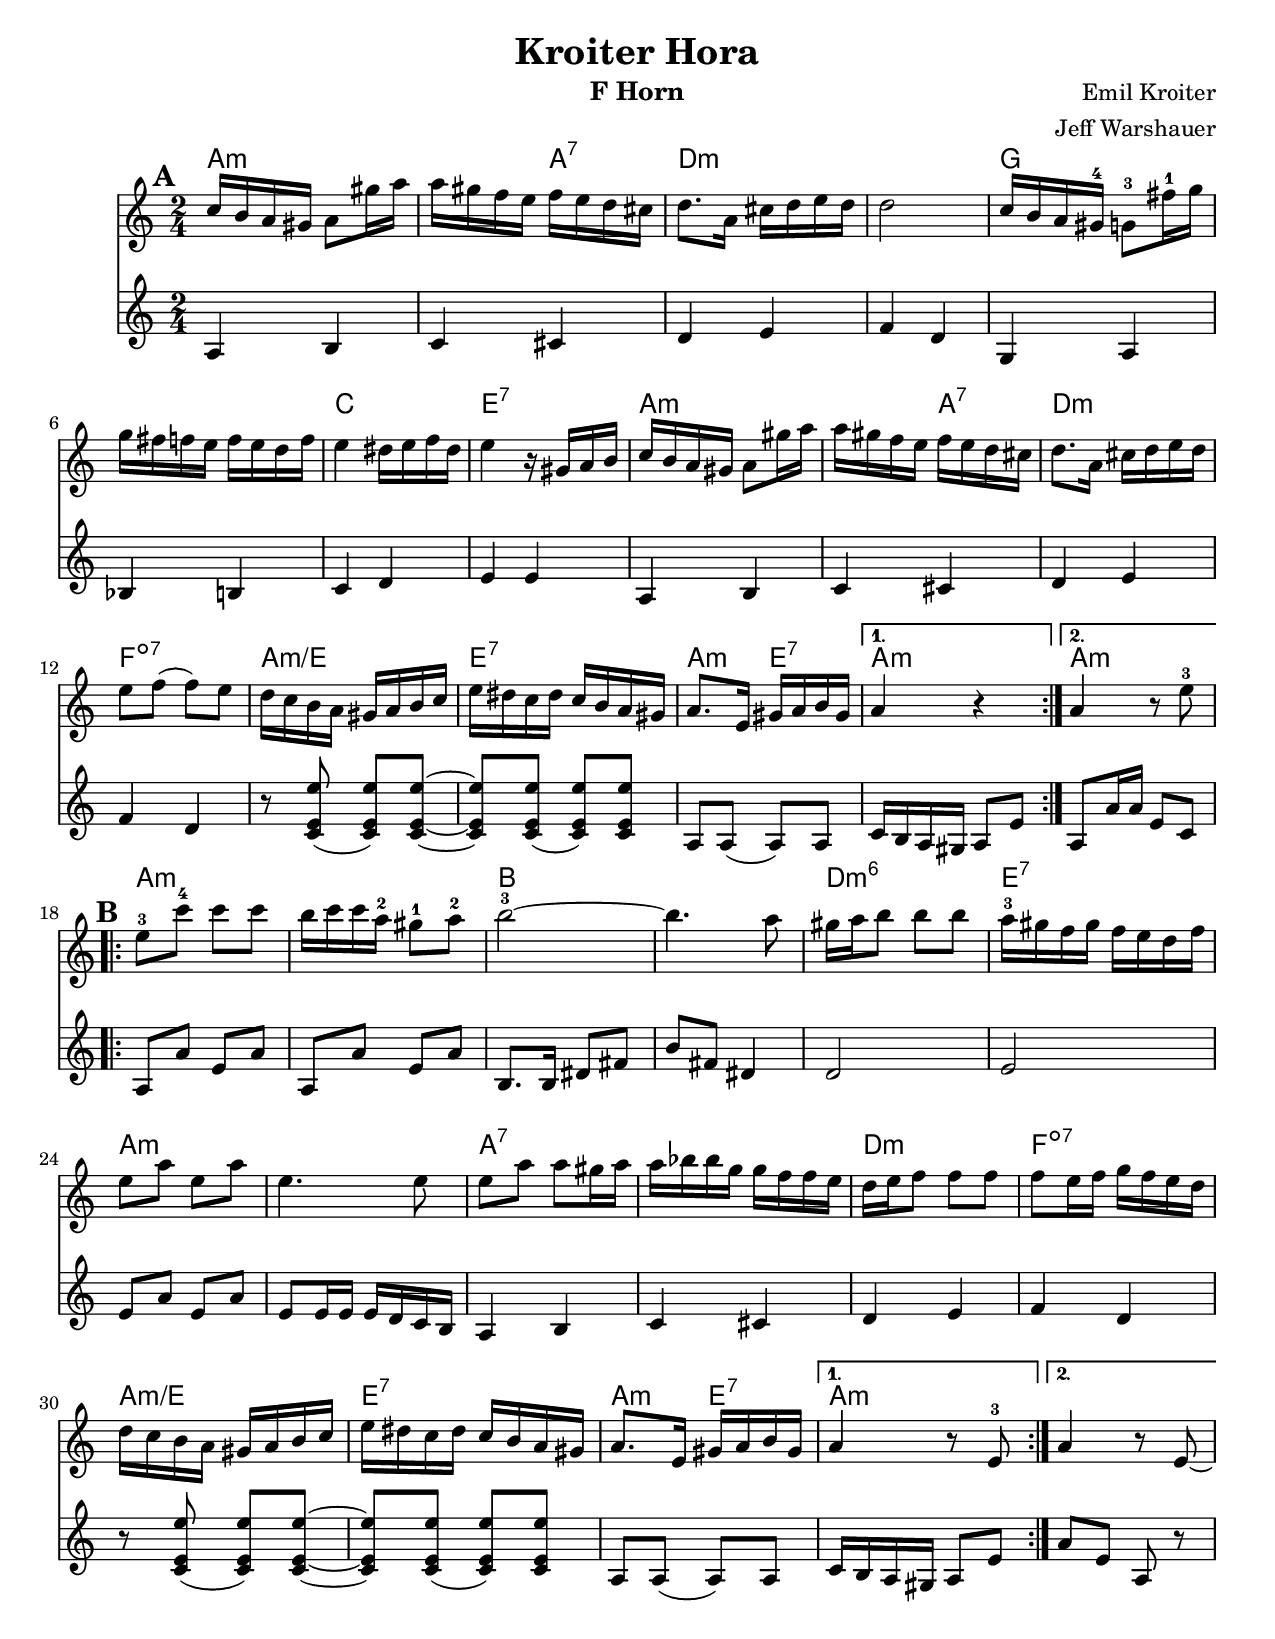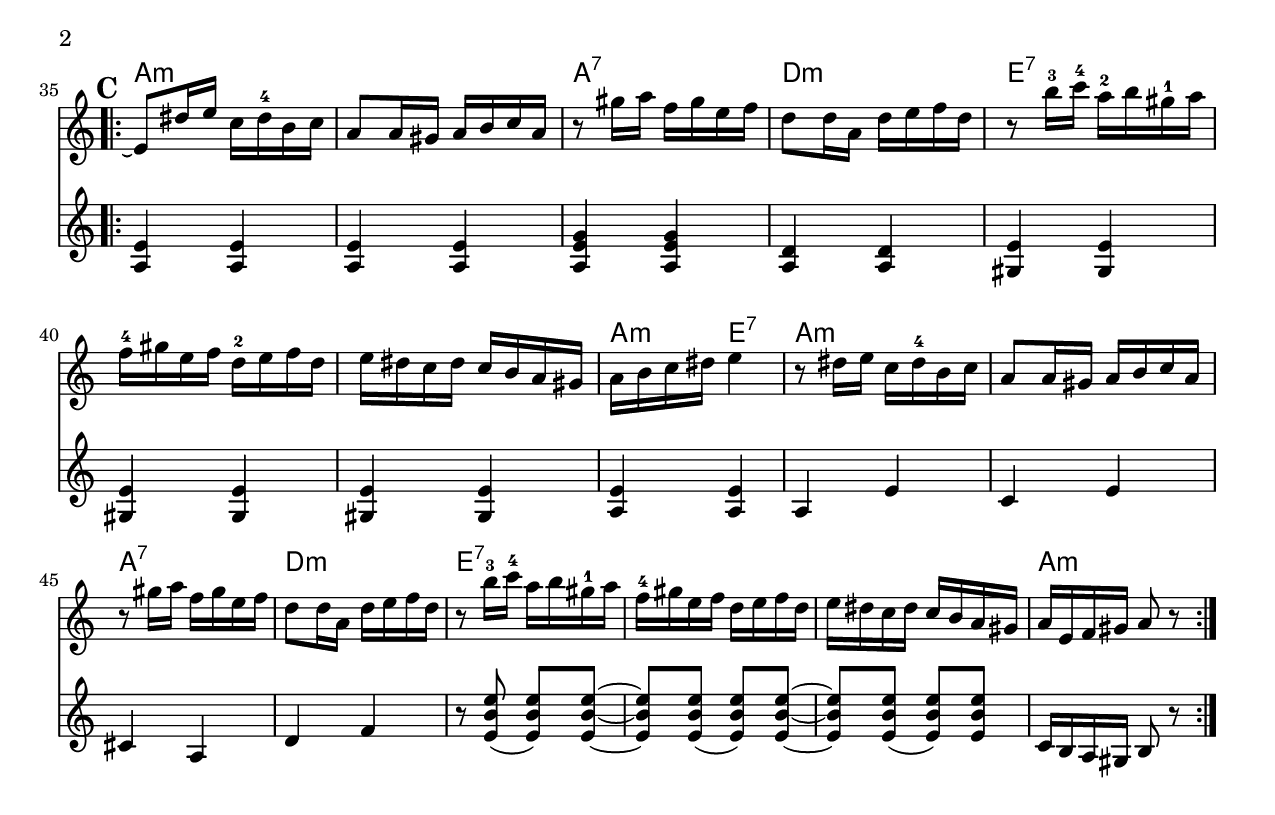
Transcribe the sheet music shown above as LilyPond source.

\version "2.18.0"
\include "english.ly"
\pointAndClickOff
\paper{
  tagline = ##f
  print-all-headers = ##t
  #(set-paper-size "letter")
}
date = #(strftime "%d-%m-%Y" (localtime (current-time)))

%\markup{ \italic{ " Updated " \date  }  }

%\markup{ Got something to say? }

%#################################### Melody ########################
melody =  \relative c'' {
  \clef treble
  \key a \minor
  \time 2/4
  \set Score.markFormatter = #format-mark-box-alphabet
  \set Score.markFormatter = #format-mark-box-alphabet

  %\partial 16*3 a16 d f   %lead in notes

  \repeat volta 2{
  \mark \default
    \mark \default
    c16 b a gs a8 gs'16 a|
    a16 gs f e f e d cs
    d8. a16 cs d e d|
    d2

    c16 b a gs-4 g8-3 fs'16-1g|
    g16 fs f e f e d f
    e4 ds16 e f ds
    e4 r16 gs, a b|

    c16 b a gs a8 gs'16 a |
    a16 gs f e f e d cs|
    d8. a16 cs d e d|
    e8 f(f)e

    d16 c b a gs a b c
    e16 ds c ds c b a gs
    a8. e16 gs a b gs

  }
  \alternative { { a4 r}{a4 r8 e'-3 } }
  \break

  \repeat volta 2{
  \mark \default
    \mark \default
    e8-3   c'-4 c c
    b16 c c a-2 gs8-1 a-2
    b2-3~|
    b4. a8

    gs16 a b8 b b
    a16-3 gs f gs f e d f
    e8 a e a
    e4. e8|

    e8 a a gs16 a
    a16 bf bf g g f f e|
    d16 e f8 f f
    f8 e16 f g f e d|

    d16 c b a gs a b c
    e16 ds c ds c b a gs
    a8. e16 gs a b gs|
  }
  \alternative { { a4 r8 e8-3 }{ a4 r8 e8~| } }
  \break

  \repeat volta 2{
  \mark \default
    \mark \default
    e8 ds'16 e c ds-4 b c|
    a8 a16 gs a b c a
    r8 gs'16 a f gs e f
    d8 d16 a d e f d|

    r8 b'16-3 c-4 a-2 b gs-1 a
    f16-4 gs e f d16-2 e f d
    e16 ds c ds c b a gs
    a16 b c ds e4|

    r8 ds16 e c ds-4 b c
    a8 a16 gs a b c a
    r8 gs'16 a f gs e f
    d8 d16 a d e f d|

    r8 b'16-3 c-4 a b gs-1 a
    f16-4 gs e f d e f d
    e16 ds c ds c b a gs
    a16 e f gs a8 r
  }
}
secund = \relative c'' {
  \clef treble
  \key a \minor
  \time 2/4
  \set Score.markFormatter = #format-mark-box-alphabet

  %\partial 16*3 a16 d f   %lead in notes

  \repeat volta 2{
  \mark \default
    a,4  b
    c4 cs
    d4 e
    f4 d

    g,4 a
    bf4 b
    c4 d
    e4 e

    a,4  b
    c4 cs
    d4 e
    f4 d|

    r8 <e c e'>8(<e c e'>)<e c e'>~|
    <e c e'>8 <e c e'>(<e c e'>)<e c e'>|
    a,8 a(a) a
  }
  \alternative {
    {c16 b a gs a8 e' }
    {a,8 a'16 a e8 c }
  }

  \repeat volta 2{
  \mark \default
    a8 a'e a
    a, a' e a
    b,8. b16 ds8 fs|
    b8 fs ds4|

    d2
    e2
    e8 a e a
    e8 e16 e e d c b|

    a4 b
    c4 cs
    d4 e
    f4 d|

    r8 <e c e'>8(<e c e'>)<e c e'>~|
    <e c e'>8 <e c e'>(<e c e'>)<e c e'>|
    a,8 a(a) a
  }

  \alternative {
    {c16 b a gs a8 e' }
    {a8 e a, r}
  }

  \repeat volta 2{
  \mark \default
    \chordmode{
      a,4:m^3 a,4:m^3
      a,4:m^3 a,4:m^3
      a,4:7^3 a,4:7^3
      d4:m^3/a d4:m^3/a  %chord inversion
      %and remove thirds

      e4^5/gs  e4^5/gs
      e4^5/gs  e4^5/gs
      e4^5/gs  e4^5/gs
      a,4:m^3 a,4:m^3
    }
    a4 e'
    c4 e
    cs4 a
    d4 f

    r8 <e b' e>8(<e b' e>)<e b' e>~
    <e b' e>8 <e b' e>(<e b' e>)<e b' e>~
    <e b' e>8 <e b' e>(<e b' e>)<e b' e>8
    c16 b a gs b8 r
  }
}
%################################# Lyrics #####################
%\addlyrics{  }
%################################# Chords #######################
harmonies = \chordmode {
  a4*3:m
  %r4
  a4:7
  d2*2:m
  %r2
  g2*2
  %r2
  c2
  e2:7
  a4*3:m
  %r4
  a4:7
  d2:m
  f2:dim7
  a2:m/e
  e2:7
  a4:m
  e4:7
  a2:m
  a2:m
  %B part
  a2*2:m
  %r2
  b2*2
  %r2
  d2:m6
  e2:7
  a2*2:m
  %r2
  a2*2:7
  %r2
  d2:m
  f2:dim7
  a2:m/e
  e2:7
  a4:m
  e4:7
  a2*2:m
  %r2
  %C part
  a2*2:m
  %r2
  a2:7
  d2:m
  e2*3:7
  %r2*2
  a4:m
  e4:7
  a2*2:m
  %r2
  a2:7
  d2:m
  e2*3:7
  %r2*2
  a2:m

}

\score {
  <<
    \new ChordNames {
      \set chordChanges = ##f
      \harmonies
    }
    \new Staff  \melody
    \new Staff \secund
  >>
  \header{
    title= "Kroiter Hora"
    subtitle=""
    composer= "Emil Kroiter"
    instrument = "F Horn"
    arranger= "Jeff Warshauer"
  }
  \layout{indent = 1.0\cm}
  \midi {
    \tempo 4 = 120

    % \midi { }
  }
}


%{
convert-ly (GNU LilyPond) 2.14.2 Processing `'...  Applying
conversion: 2.12.3, 2.13.0, 2.13.1, 2.13.4, 2.13.10, 2.13.16, 2.13.18,
2.13.20, 2.13.29, 2.13.31, 2.13.36, 2.13.39, 2.13.40, 2.13.42,
2.13.44, 2.13.46, 2.13.48, 2.13.51, 2.14.0
%}
